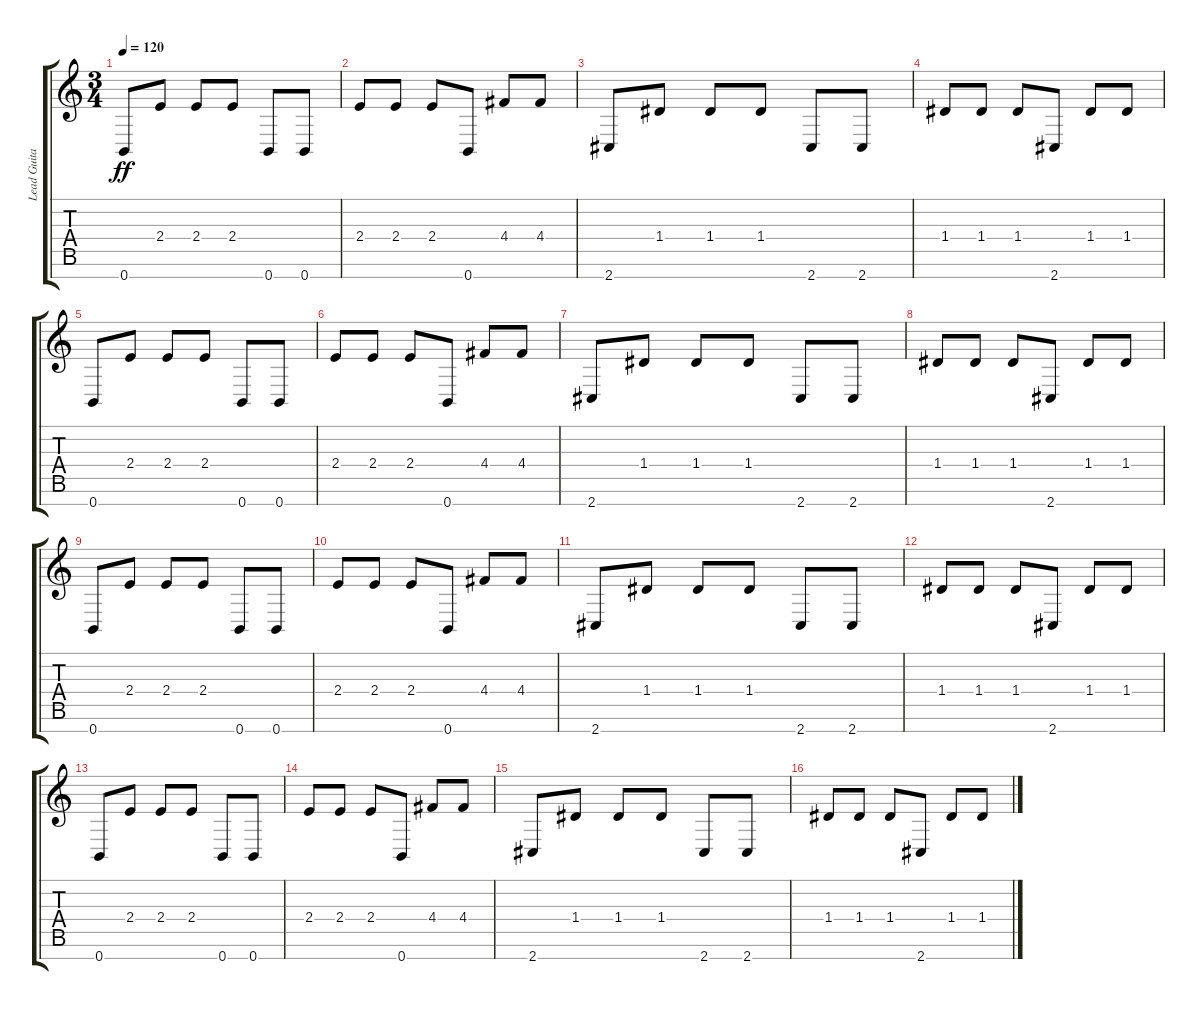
\track ("Lead Guitar II" "Lead Guita") {instrument distortionguitar}
\staff {score tabs}
\tuning (E4 B3 G3 D3 A2 E2 B1) {hide}
\ts (3 4)
\tempo 120
\clef g2
\ks c
0.7.8{dy ff} 2.4.8 2.4.8 2.4.8 0.7.8 0.7.8 |
2.4.8 2.4.8 2.4.8 0.7.8 4.4.8 4.4.8 |
2.7.8 1.4.8 1.4.8 1.4.8 2.7.8 2.7.8 |
1.4.8 1.4.8 1.4.8 2.7.8 1.4.8 1.4.8 |
0.7.8 2.4.8 2.4.8 2.4.8 0.7.8 0.7.8 |
2.4.8 2.4.8 2.4.8 0.7.8 4.4.8 4.4.8 |
2.7.8 1.4.8 1.4.8 1.4.8 2.7.8 2.7.8 |
1.4.8 1.4.8 1.4.8 2.7.8 1.4.8 1.4.8 |
0.7.8 2.4.8 2.4.8 2.4.8 0.7.8 0.7.8 |
2.4.8 2.4.8 2.4.8 0.7.8 4.4.8 4.4.8 |
2.7.8 1.4.8 1.4.8 1.4.8 2.7.8 2.7.8 |
1.4.8 1.4.8 1.4.8 2.7.8 1.4.8 1.4.8 |
0.7.8 2.4.8 2.4.8 2.4.8 0.7.8 0.7.8 |
2.4.8 2.4.8 2.4.8 0.7.8 4.4.8 4.4.8 |
2.7.8 1.4.8 1.4.8 1.4.8 2.7.8 2.7.8 |
1.4.8 1.4.8 1.4.8 2.7.8 1.4.8 1.4.8
